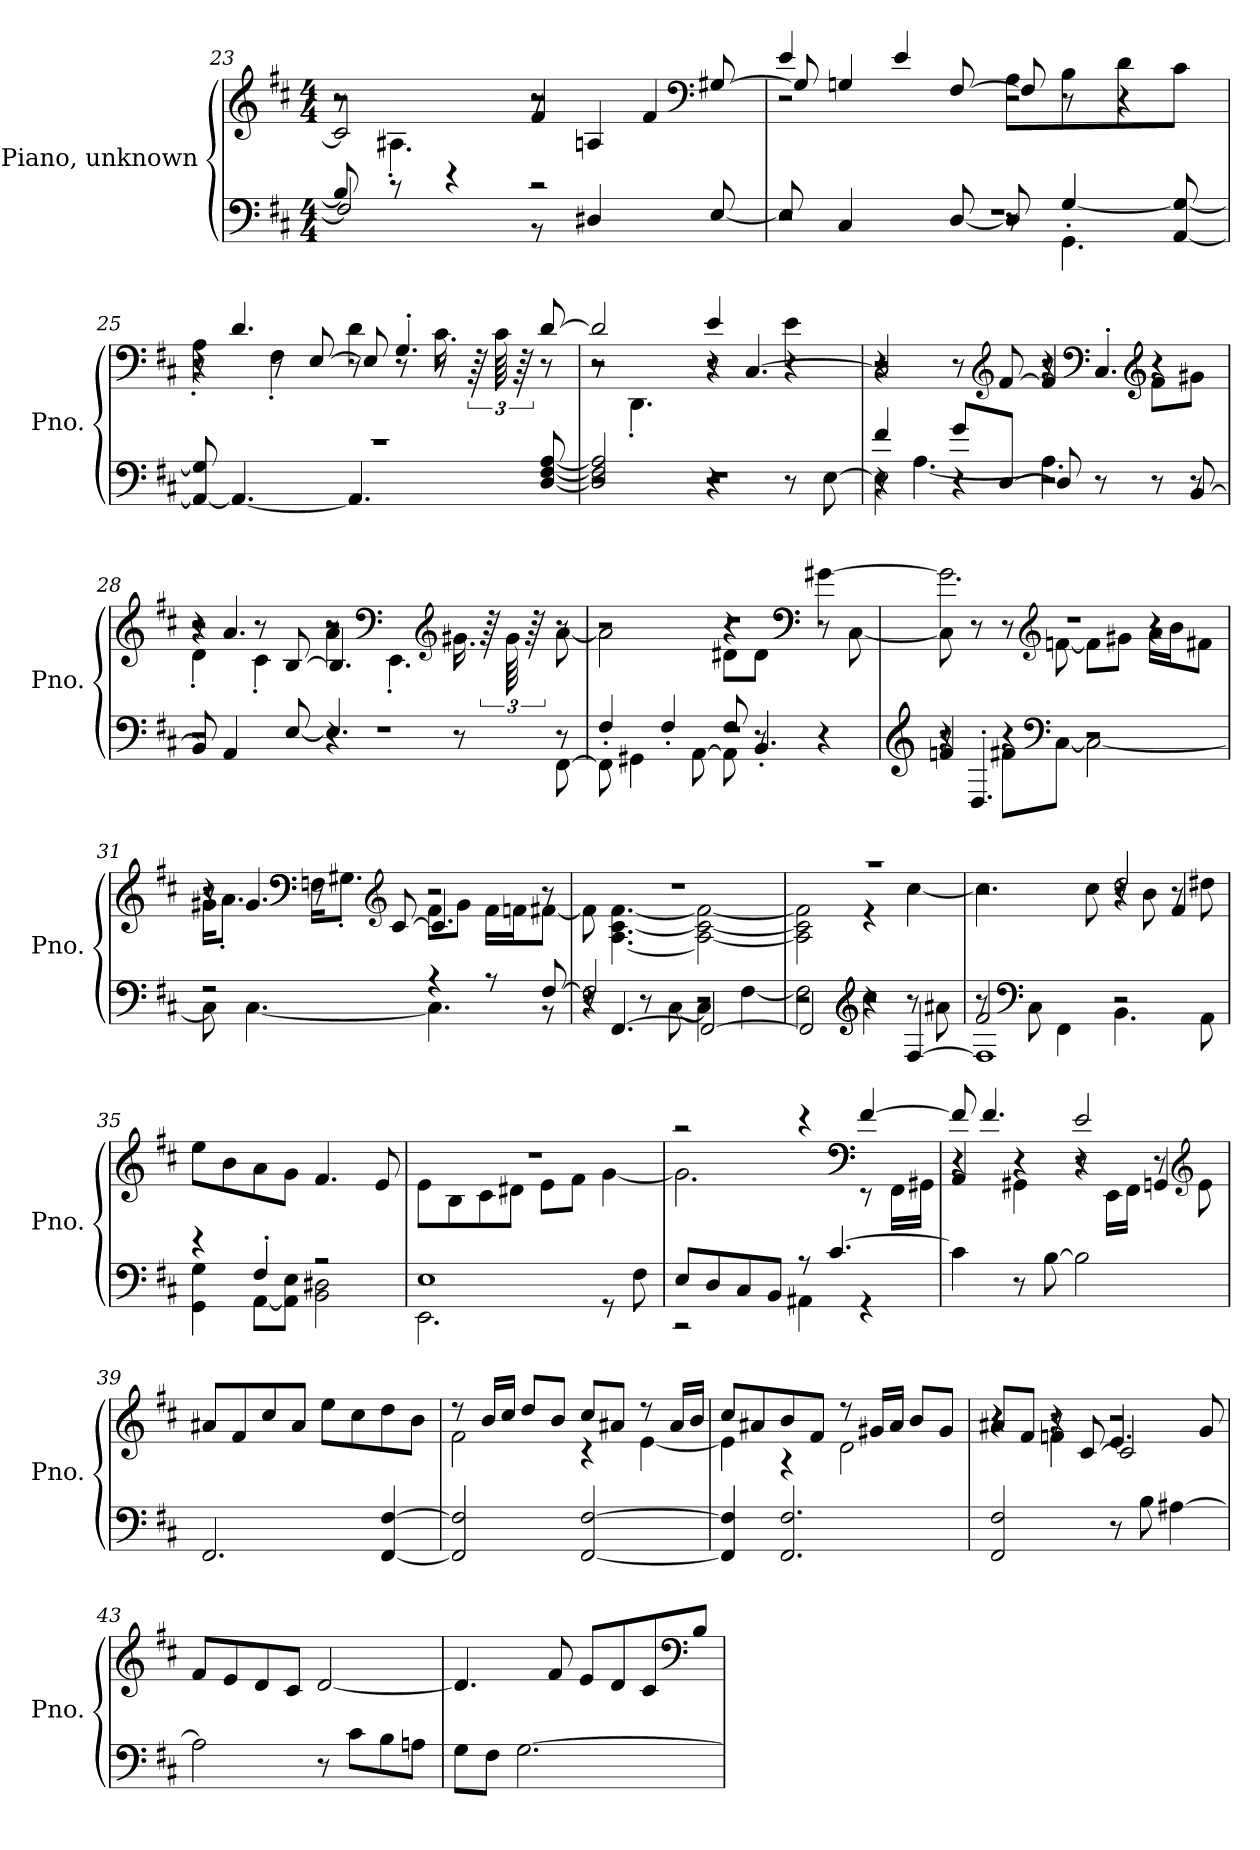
**kern	**kern
*part1	*part1
*staff2	*staff1
*I"Piano, unknown	*
*I'Pno.	*
!!LO:LB:g=z
*clefF4	*clefG2
*k[f#c#]	*k[f#c#]
*M4/4	*M4/4
=23	=23
*^	*^
*	*	*	*^
8B/]	2F#/]	2c#/]	8r	2r
8r	.	.	4.A#X'\	.
4r	.	.	.	.
2r	8r	4f#/	2r	8r
.	4D#X/	.	.	4An/
.	.	4f#/	.	.
*	*	*clefF4	*	*
.	[8E/	.	.	[8G#X/
=24	=24	=24	=24	=24
*	*^	*	*	*
1r	8E/]	2r	4e/	2r	8G#/]
.	4C#/	.	.	.	4Gn/
.	.	.	4e/	.	.
.	[8D/	.	.	.	[8F#/
.	8D/]	8r	2r	8A\L	8F#/]
.	[4G/	4.GG'\	.	8B\	8r
.	.	.	.	8d\	4r
.	[8AA/ 8G/_	.	.	8c#\J	.
*	*v	*v	*	*	*
=25	=25	=25	=25	=25
1r	8AA/_ 8G/]	8r	4A'\	4r
.	4.AA/_	4.d/	.	.
.	.	.	4F#'\	8r
.	.	.	.	[8E/
.	4.AA/]	8r	4d\	8E/]
.	.	4.G'/	.	8r
.	.	.	16.c#\	8r
.	.	.	96r	.
.	.	.	96c#\	.
.	.	.	96r	.
.	[8D/ [8F#/ [8A/	.	8r	[8d/
!!LO:LB:g=z	!!	!!
=26	=26	=26	=26	=26
*	*^	*	*	*
1r	2D/] 2F#/] 2A/]	2r	2r	8r	2d/]
.	.	.	.	4.DD'\	.
.	2r	4r	4e/	4r	8r
.	.	.	.	.	[4.C#/
.	.	8r	4r	4e\	.
.	.	[8E\	.	.	.
=27	=27	=27	=27	=27	=27
*	*	*^	*	*	*
4f#/	8r	4r	2E\]	4r	2r	2C#/]
.	[4.A\	.	.	.	.	.
4r	.	8g/L	.	8r	.	.
*	*	*	*	*clefG2	*	*
.	.	[8D/J	.	[8f#/	.	.
2r	4.A\]	8D/]	2r	4f#/]	4r	8r
*	*	*	*	*clefF4	*	*
.	.	8r	.	.	.	4.C#'/
*	*	*	*	*clefG2	*	*
.	.	8r	.	4r	8f#\L	.
.	8r	[8BB/	.	.	8g#X\J	.
*	*	*v	*v	*	*	*
=28	=28	=28	=28	=28	=28
*	*	*	*	*	*^
1r	8BB/]	2r	8r	4d'\	4r	2r
.	4AA/	.	4.a/	.	.	.
.	.	.	.	4c#'\	8r	.
.	[8E/	.	.	.	[8B/	.
.	4.E/]	4r	2r	4a\	4.B/]	8r
*	*	*	*clefF4	*	*	*
.	.	.	.	.	.	4.EE'\
*	*	*	*clefG2	*	*	*
.	.	8r	.	16.g#X\	.	.
.	.	.	.	96r	.	.
.	.	.	.	96g#\	.	.
.	.	.	.	96r	.	.
.	8r	[8FF#\	.	[8a\	8r	.
*	*	*	*	*	*v	*v
!!LO:LB:g=z
=29	=29	=29	=29	=29	=29
1r	4F#'/	8FF#\]	1r	2a\]	2r
.	.	4GG#X\	.	.	.
.	4F#'/	.	.	.	.
.	.	[8AA\	.	.	.
.	8F#/	8AA\]	.	8d#X\L	4r
.	4.BB'/	8r	.	8d#\J	.
*	*	*	*clefF4	*	*
.	.	4r	.	8r	[4g#X\
.	.	.	.	[8C#\	.
=30	=30	=30	=30	=30	=30
*clefG2	*	*	*	*	*
4fn/	4r	8r	1r	8C#\]	2.g#\]
.	.	4.D'/	.	8r	.
4r	8f#X\L	.	.	8r	.
*clefF4	*	*	*clefG2	*	*
.	[8C#\J	.	.	[8fn\	.
2r	2C#\_	2r	.	8f\L]	.
.	.	.	.	8g#X\J	.
.	.	.	.	16a\LL	4r
.	.	.	.	16b\J	.
.	.	.	.	8f#X\J	.
*	*v	*v	*	*	*
!!LO:LB:g=z	!!	!!
=31	=31	=31	=31	=31
2r	8C#\]	8r	16g#X\KL	4r
.	.	.	8.a'\J	.
.	[4.C#\	4.g#/	.	.
*	*	*clefF4	*	*
.	.	.	16Fn\KL	8r
.	.	.	8.G#X'\J	.
*	*	*clefG2	*	*
.	.	.	.	[8c#/
4r	4.C#\]	2r	8f#\L	4.c#/]
.	.	.	8g#\J	.
8r	.	.	16f#\LL	.
.	.	.	16fn\J	.
[8F#/	8r	.	[8f#X\J	8r
*	*	*	*v	*v
=32	=32	=32	=32
*	*^	*	*
2F#/]	4r	8r	1r	8f#\]
.	.	[4.FF#/	.	[4.A\ [4.c#\ [4.f#\
.	8r	.	.	.
.	[8C#\	.	.	.
2r	4C#\]	2FF#/_	.	2A\_ 2c#\_ 2f#\_
.	[4F#\	.	.	.
=33	=33	=33	=33	=33
2r	2F#\]	2FF#/]	1r	2A\] 2c#\] 2f#\]
*clefG2	*	*	*	*
4r	4cc#\	2r	.	4r
[4F#/	8r	.	.	[4cc#\
.	8a#X\	.	.	.
!!LO:LB:g=z
=34	=34	=34	=34	=34
*	*	*	*	*^
1F#]	8r	2f#/	2r	4.cc#\]	2r
*clefF4	*	*	*	*	*
.	8C#\	.	.	.	.
.	4FF#\	.	.	.	.
.	.	.	.	8cc#\	.
.	4.BB\	2r	2dd/	8r	4r
.	.	.	.	8b\	.
.	.	.	.	8r	4f#/
.	8AA\	.	.	8dd#X\	.
*	*v	*v	*	*	*
*	*	*v	*v	*v
=35	=35	=35
4r	4GG\ 4G\	8ee\L
.	.	8b\
4F#'/	[8AA\L	8a\
.	8AA\] 8E\J	8g\J
2r	2BB\ 2D#X\	4.f#/
.	.	8e/
=36	=36	=36
*	*	*^
1E	2.EE\	1r	8e\L
.	.	.	8B\
.	.	.	8c#\
.	.	.	8d#X\J
.	.	.	8e\L
.	.	.	8f#\J
.	8r	.	[4g\
.	8F#\	.	.
=37	=37	=37	=37
8E/L	2r	2r	2.g\]
8D/	.	.	.
8C#/	.	.	.
8BB/J	.	.	.
8r	4AA#X\	4r	.
[4.c#/	.	.	.
*	*	*clefF4	*
.	4r	[4f#/	8r
.	.	.	16FF#\LL
.	.	.	16GG#X\JJ
*v	*v	*	*
!!LO:PB:g=z
=38	=38	=38
*	*	*^
4c#\]	8f#/]	4r	4AA/
.	4.f#/	.	.
8r	.	4GG#X\	4r
[8B\	.	.	.
2B\]	2e/	8r	4r
.	.	16EE\LL	.
.	.	16FF#\JJ	.
.	.	8r	4GGn/
*	*clefG2	*	*
.	.	8e\	.
*	*v	*v	*v
=39	=39
2.FF#/	8a#X/L
.	8f#/
.	8cc#/
.	8a#/J
.	8ee\L
.	8cc#\
[4FF#/ [4F#/	8dd\
.	8b\J
=40	=40
*	*^
2FF#/] 2F#/]	8r	2f#\
.	16b/LL	.
.	16cc#/JJ	.
.	8dd/L	.
.	8b/J	.
[2FF#/ [2F#/	8cc#/L	4r
.	8a#X/J	.
.	8r	[4e\
.	16a#/LL	.
.	16b/JJ	.
=41	=41	=41
4FF#/] 4F#/]	8cc#/L	4e\]
.	8a#X/	.
2.FF#/ 2.F#/	8b/	4r
.	8f#/J	.
.	8r	2d\
.	16g#X/LL	.
.	16a#/JJ	.
.	8b/L	.
.	8g#/J	.
!!LO:LB:g=z
=42	=42	=42
*	*	*^
2FF#/ 2F#/	8a#X/L	4r	4r
.	8f#/J	.	.
.	4r	4fn\	8r
.	.	.	[8c#/
8r	4.e/	2r	2c#/]
8B\	.	.	.
[4A#X\	.	.	.
.	8g/	.	.
*	*v	*v	*v
=43	=43
2A#\]	8f#/L
.	8e/
.	8d/
.	8c#/J
8r	[2d/
8c#\L	.
8B\	.
8An\J	.
=44	=44
8G\L	4.d/]
8F#\J	.
[2.G\	.
.	8f#/
.	8e/L
.	8d/
.	8c#/
*	*clefF4
.	8B/J
=	=
*-	*-
